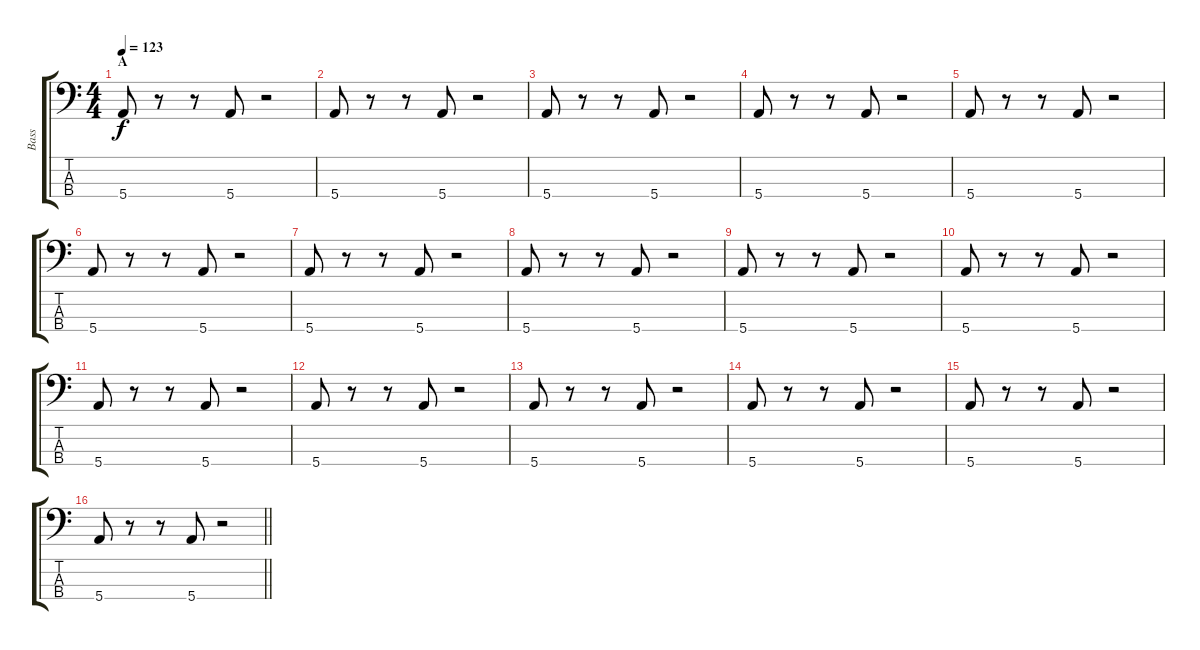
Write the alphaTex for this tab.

\track ("Bass" "Bass") {instrument synthbass2}
\staff {score tabs}
\tuning (G2 D2 A1 E1) {hide}
\ts (4 4)
\section ("" "A")
\tempo 123
\clef f4
\ks c
5.4.8{dy f} r.8 r.8 5.4.8 r.2 |
5.4.8 r.8 r.8 5.4.8 r.2 |
5.4.8 r.8 r.8 5.4.8 r.2 |
5.4.8 r.8 r.8 5.4.8 r.2 |
5.4.8 r.8 r.8 5.4.8 r.2 |
5.4.8 r.8 r.8 5.4.8 r.2 |
5.4.8 r.8 r.8 5.4.8 r.2 |
5.4.8 r.8 r.8 5.4.8 r.2 |
5.4.8 r.8 r.8 5.4.8 r.2 |
5.4.8 r.8 r.8 5.4.8 r.2 |
5.4.8 r.8 r.8 5.4.8 r.2 |
5.4.8 r.8 r.8 5.4.8 r.2 |
5.4.8 r.8 r.8 5.4.8 r.2 |
5.4.8 r.8 r.8 5.4.8 r.2 |
5.4.8 r.8 r.8 5.4.8 r.2 |
\barLineRight lightlight
5.4.8 r.8 r.8 5.4.8 r.2
